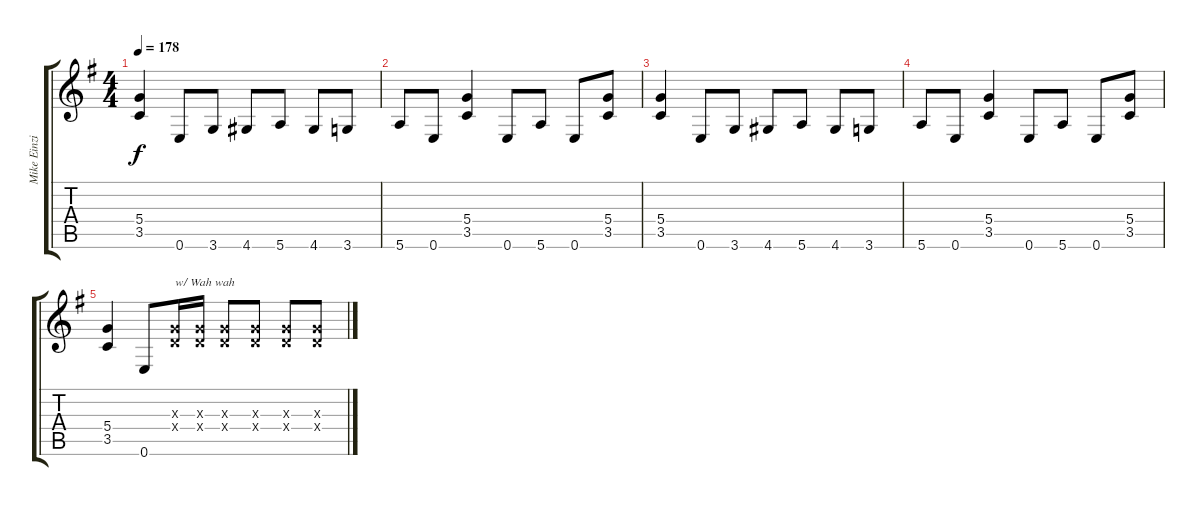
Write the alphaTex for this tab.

\track ("Mike Einziger [Guitar]" "Mike Einzi") {instrument distortionguitar}
\staff {score tabs}
\tuning (E4 B3 G3 D3 A2 E2) {hide}
\ts (4 4)
\tempo 178
\clef g2
\ks g
(5.4 3.5).4{dy f} 0.6.8 3.6.8 4.6.8 5.6.8 4.6.8 3.6.8 |
5.6.8 0.6.8 (5.4 3.5).4 0.6.8 5.6.8 0.6.8 (5.4 3.5).8 |
(5.4 3.5).4 0.6.8 3.6.8 4.6.8 5.6.8 4.6.8 3.6.8 |
5.6.8 0.6.8 (5.4 3.5).4 0.6.8 5.6.8 0.6.8 (5.4 3.5).8 |
(5.4 3.5).4 0.6.8 (0.3{x} 0.4{x}).16{txt "w/ Wah wah"} (0.3{x} 0.4{x}).16 (0.3{x} 0.4{x}).8 (0.3{x} 0.4{x}).8 (0.3{x} 0.4{x}).8 (0.3{x} 0.4{x}).8
